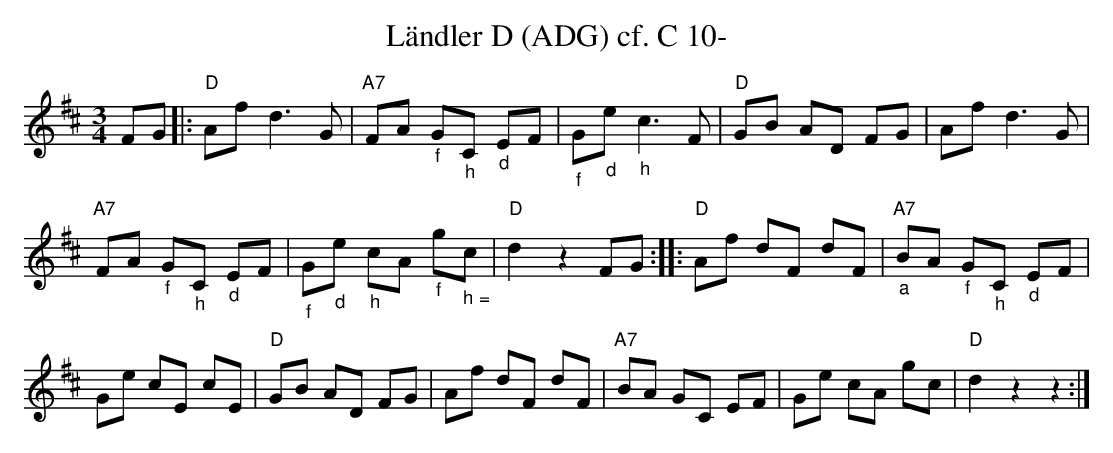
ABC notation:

X:1
T:L\"andler D (ADG) cf. C 10-
M:3/4
L:1/8
K:Dmaj%%MIDI gchordon
FG |: "D"Afd3G | "A7"FA "_f"G"_h"C "_d"EF | "_f"G"_d"e"_h"c3F | "D"GB AD FG | Afd3G |
"A7"FA "_f"G"_h"C "_d"EF | "_f"G"_d"e "_h"cA "_f"g"_ h ="c | "D"d2z2FG :: "D"Af dF dF | "A7""_a"BA "_f"G"_h"C "_d"EF |
Ge cE cE | "D"GB AD FG | Af dF dF | "A7"BA GC EF | Ge cA gc | "D"d2z2z2 :|
